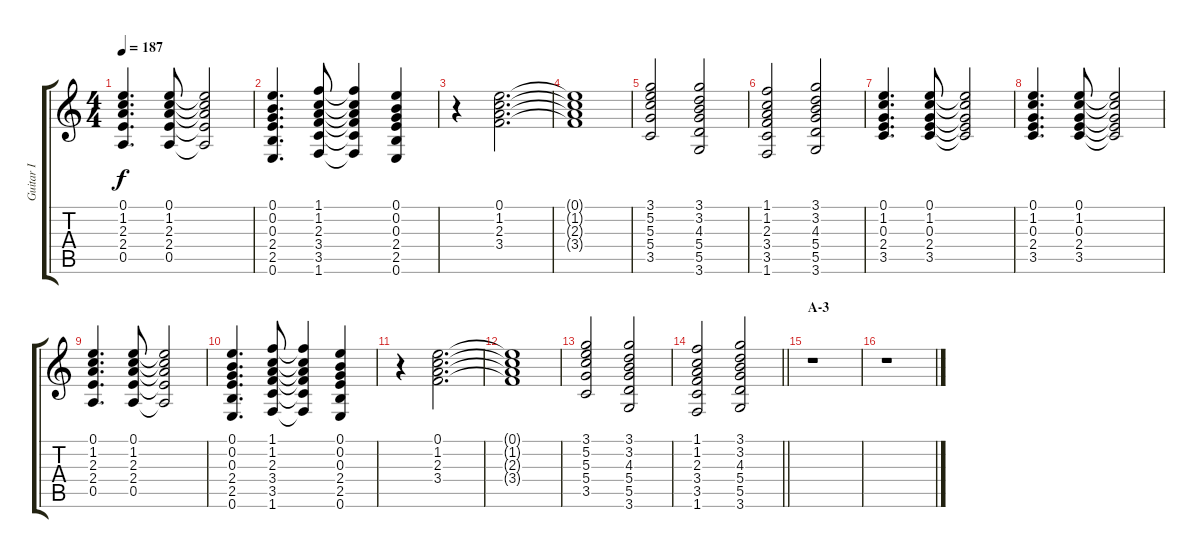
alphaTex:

\track ("Guitar I" "Guitar I") {instrument electricguitarclean}
\staff {score tabs}
\tuning (E4 B3 G3 D3 A2 E2) {hide}
\ts (4 4)
\tempo 187
\clef g2
\ks c
(0.1 1.2 2.3 2.4 0.5).4{d dy f} (0.1 1.2 2.3 2.4 0.5).8 (0.1{t} 1.2{t} 2.3{t} 2.4{t} 0.5{t}).2 |
(0.1 0.2 0.3 2.4 2.5 0.6).4{d} (1.1 1.2 2.3 3.4 3.5 1.6).8 (1.1{t} 1.2{t} 2.3{t} 3.4{t} 3.5{t} 1.6{t}).4 (0.1 0.2 0.3 2.4 2.5 0.6).4 |
r.4 (0.1 1.2 2.3 3.4).2{d} |
(0.1{t} 1.2{t} 2.3{t} 3.4{t}).1 |
(3.1 5.2 5.3 5.4 3.5).2 (3.1 3.2 4.3 5.4 5.5 3.6).2 |
(1.1 1.2 2.3 3.4 3.5 1.6).2 (3.1 3.2 4.3 5.4 5.5 3.6).2 |
(0.1 1.2 0.3 2.4 3.5).4{d} (0.1 1.2 0.3 2.4 3.5).8 (0.1{t} 1.2{t} 0.3{t} 2.4{t} 3.5{t}).2 |
(0.1 1.2 0.3 2.4 3.5).4{d} (0.1 1.2 0.3 2.4 3.5).8 (0.1{t} 1.2{t} 0.3{t} 2.4{t} 3.5{t}).2 |
(0.1 1.2 2.3 2.4 0.5).4{d} (0.1 1.2 2.3 2.4 0.5).8 (0.1{t} 1.2{t} 2.3{t} 2.4{t} 0.5{t}).2 |
(0.1 0.2 0.3 2.4 2.5 0.6).4{d} (1.1 1.2 2.3 3.4 3.5 1.6).8 (1.1{t} 1.2{t} 2.3{t} 3.4{t} 3.5{t} 1.6{t}).4 (0.1 0.2 0.3 2.4 2.5 0.6).4 |
r.4 (0.1 1.2 2.3 3.4).2{d} |
(0.1{t} 1.2{t} 2.3{t} 3.4{t}).1 |
(3.1 5.2 5.3 5.4 3.5).2 (3.1 3.2 4.3 5.4 5.5 3.6).2 |
\barLineRight lightlight
(1.1 1.2 2.3 3.4 3.5 1.6).2 (3.1 3.2 4.3 5.4 5.5 3.6).2 |
\section ("" "A-3")
r.1 |
r.1
